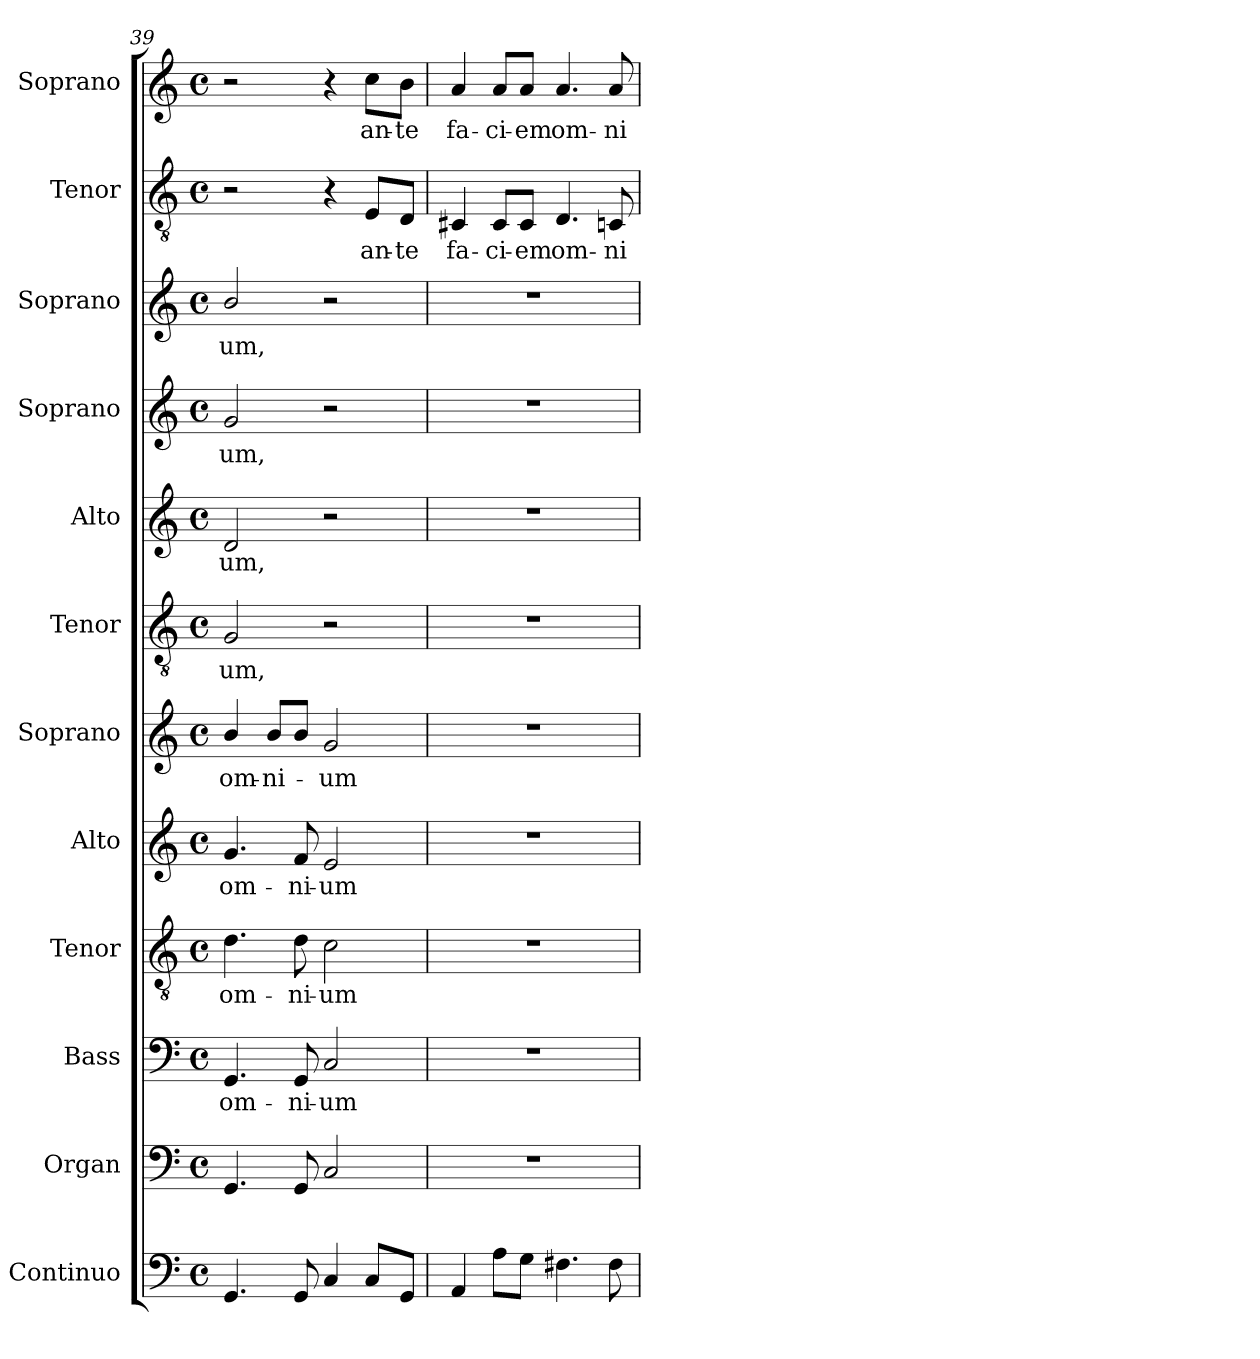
**kern	**kern	**kern	**text	**kern	**text	**kern	**text	**kern	**text	**kern	**text	**kern	**text	**kern	**text	**kern	**text	**kern	**text	**kern	**text
*part12	*part11	*part10	*part10	*part9	*part9	*part8	*part8	*part7	*part7	*part6	*part6	*part5	*part5	*part4	*part4	*part3	*part3	*part2	*part2	*part1	*part1
*staff12	*staff11	*staff10	*staff10	*staff9	*staff9	*staff8	*staff8	*staff7	*staff7	*staff6	*staff6	*staff5	*staff5	*staff4	*staff4	*staff3	*staff3	*staff2	*staff2	*staff1	*staff1
*I"Continuo	*I"Organ	*I"Bass	*	*I"Tenor	*	*I"Alto	*	*I"Soprano	*	*I"Tenor	*	*I"Alto	*	*I"Soprano	*	*I"Soprano	*	*I"Tenor	*	*I"Soprano	*
*I'Cont.	*I'Org.	*I'B.	*	*I'T.	*	*I'A.	*	*I'S.	*	*I'T.	*	*I'A.	*	*I'S.	*	*I'S.	*	*I'T.	*	*I'S.	*
*clefF4	*clefF4	*clefF4	*	*clefGv2	*	*clefG2	*	*clefG2	*	*clefGv2	*	*clefG2	*	*clefG2	*	*clefG2	*	*clefGv2	*	*clefG2	*
*	*	*	*	*ITrd7c12	*	*	*	*	*	*ITrd7c12	*	*	*	*	*	*	*	*	*	*	*
*k[]	*k[]	*k[]	*	*k[]	*	*k[]	*	*k[]	*	*k[]	*	*k[]	*	*k[]	*	*k[]	*	*k[]	*	*k[]	*
*C:	*C:	*C:	*	*C:	*	*C:	*	*C:	*	*C:	*	*C:	*	*C:	*	*C:	*	*C:	*	*C:	*
*M4/4	*M4/4	*M4/4	*	*M4/4	*	*M4/4	*	*M4/4	*	*M4/4	*	*M4/4	*	*M4/4	*	*M4/4	*	*M4/4	*	*M4/4	*
*met(c)	*met(c)	*met(c)	*	*met(c)	*	*met(c)	*	*met(c)	*	*met(c)	*	*met(c)	*	*met(c)	*	*met(c)	*	*met(c)	*	*met(c)	*
=39	=39	=39	=39	=39	=39	=39	=39	=39	=39	=39	=39	=39	=39	=39	=39	=39	=39	=39	=39	=39	=39
!	!	!	!LO:LY:b:color=#000000	!	!	!	!	!	!	!	!	!	!	!	!	!	!	!	!	!	!
!	!	!	!	!	!LO:LY:b:color=#000000	!	!	!	!	!	!	!	!	!	!	!	!	!	!	!	!
!	!	!	!	!	!	!	!LO:LY:b:color=#000000	!	!	!	!	!	!	!	!	!	!	!	!	!	!
!	!	!	!	!	!	!	!	!	!LO:LY:b:color=#000000	!	!	!	!	!	!	!	!	!	!	!	!
!	!	!	!	!	!	!	!	!	!	!	!LO:LY:b:color=#000000	!	!	!	!	!	!	!	!	!	!
!	!	!	!	!	!	!	!	!	!	!	!	!	!LO:LY:b:color=#000000	!	!	!	!	!	!	!	!
!	!	!	!	!	!	!	!	!	!	!	!	!	!	!	!LO:LY:b:color=#000000	!	!	!	!	!	!
!	!	!	!	!	!	!	!	!	!	!	!	!	!	!	!	!	!LO:LY:b:color=#000000	!	!	!	!
4.GGi/	4.GGi/	4.GGi/	om-	4.Di\	om-	4.gi/	om-	4bi/	om-	2GGi/	-um,	2di/	-um,	2gi/	-um,	2bi/	-um,	2r	.	2r	.
!	!	!	!	!	!	!	!	!	!LO:LY:b:color=#000000	!	!	!	!	!	!	!	!	!	!	!	!
.	.	.	.	.	.	.	.	8bi/L	-ni-	.	.	.	.	.	.	.	.	.	.	.	.
!	!	!	!LO:LY:b:color=#000000	!	!	!	!	!	!	!	!	!	!	!	!	!	!	!	!	!	!
!	!	!	!	!	!LO:LY:b:color=#000000	!	!	!	!	!	!	!	!	!	!	!	!	!	!	!	!
!	!	!	!	!	!	!	!LO:LY:b:color=#000000	!	!	!	!	!	!	!	!	!	!	!	!	!	!
8GGi/	8GGi/	8GGi/	-ni-	8Di\	-ni-	8fi/	-ni-	8bi/J	.	.	.	.	.	.	.	.	.	.	.	.	.
!	!	!	!LO:LY:b:color=#000000	!	!	!	!	!	!	!	!	!	!	!	!	!	!	!	!	!	!
!	!	!	!	!	!LO:LY:b:color=#000000	!	!	!	!	!	!	!	!	!	!	!	!	!	!	!	!
!	!	!	!	!	!	!	!LO:LY:b:color=#000000	!	!	!	!	!	!	!	!	!	!	!	!	!	!
!	!	!	!	!	!	!	!	!	!LO:LY:b:color=#000000	!	!	!	!	!	!	!	!	!	!	!	!
4Ci/	2Ci/	2Ci/	-um	2Ci\	-um	2ei/	-um	2gi/	-um	2r	.	2r	.	2r	.	2r	.	4r	.	4r	.
!	!	!	!	!	!	!	!	!	!	!	!	!	!	!	!	!	!	!	!LO:LY:b:color=#000000	!	!
!	!	!	!	!	!	!	!	!	!	!	!	!	!	!	!	!	!	!	!	!	!LO:LY:b:color=#000000
8Ci/L	.	.	.	.	.	.	.	.	.	.	.	.	.	.	.	.	.	8Ei/L	an-	8cci\L	an-
!	!	!	!	!	!	!	!	!	!	!	!	!	!	!	!	!	!	!	!LO:LY:b:color=#000000	!	!
!	!	!	!	!	!	!	!	!	!	!	!	!	!	!	!	!	!	!	!	!	!LO:LY:b:color=#000000
8GGi/J	.	.	.	.	.	.	.	.	.	.	.	.	.	.	.	.	.	8Di/J	-te	8bi\J	-te
!!LO:PB:g=z
=40	=40	=40	=40	=40	=40	=40	=40	=40	=40	=40	=40	=40	=40	=40	=40	=40	=40	=40	=40	=40	=40
!	!	!	!	!	!	!	!	!	!	!	!	!	!	!	!	!	!	!	!LO:LY:b:color=#000000	!	!
!	!	!	!	!	!	!	!	!	!	!	!	!	!	!	!	!	!	!	!	!	!LO:LY:b:color=#000000
4AAi/	1r	1r	.	1r	.	1r	.	1r	.	1r	.	1r	.	1r	.	1r	.	4C#Xi/	fa-	4ai/	fa-
!	!	!	!	!	!	!	!	!	!	!	!	!	!	!	!	!	!	!	!LO:LY:b:color=#000000	!	!
!	!	!	!	!	!	!	!	!	!	!	!	!	!	!	!	!	!	!	!	!	!LO:LY:b:color=#000000
8Ai\L	.	.	.	.	.	.	.	.	.	.	.	.	.	.	.	.	.	8C#i/L	-ci-	8ai/L	-ci-
!	!	!	!	!	!	!	!	!	!	!	!	!	!	!	!	!	!	!	!LO:LY:b:color=#000000	!	!
!	!	!	!	!	!	!	!	!	!	!	!	!	!	!	!	!	!	!	!	!	!LO:LY:b:color=#000000
8Gi\J	.	.	.	.	.	.	.	.	.	.	.	.	.	.	.	.	.	8C#i/J	-em	8ai/J	-em
!	!	!	!	!	!	!	!	!	!	!	!	!	!	!	!	!	!	!	!LO:LY:b:color=#000000	!	!
!	!	!	!	!	!	!	!	!	!	!	!	!	!	!	!	!	!	!	!	!	!LO:LY:b:color=#000000
4.F#Xi\	.	.	.	.	.	.	.	.	.	.	.	.	.	.	.	.	.	4.Di/	om-	4.ai/	om-
!	!	!	!	!	!	!	!	!	!	!	!	!	!	!	!	!	!	!	!LO:LY:b:color=#000000	!	!
!	!	!	!	!	!	!	!	!	!	!	!	!	!	!	!	!	!	!	!	!	!LO:LY:b:color=#000000
8F#i\	.	.	.	.	.	.	.	.	.	.	.	.	.	.	.	.	.	8Ci/	-ni-	8ai/	-ni-
=	=	=	=	=	=	=	=	=	=	=	=	=	=	=	=	=	=	=	=	=	=
*-	*-	*-	*-	*-	*-	*-	*-	*-	*-	*-	*-	*-	*-	*-	*-	*-	*-	*-	*-	*-	*-
